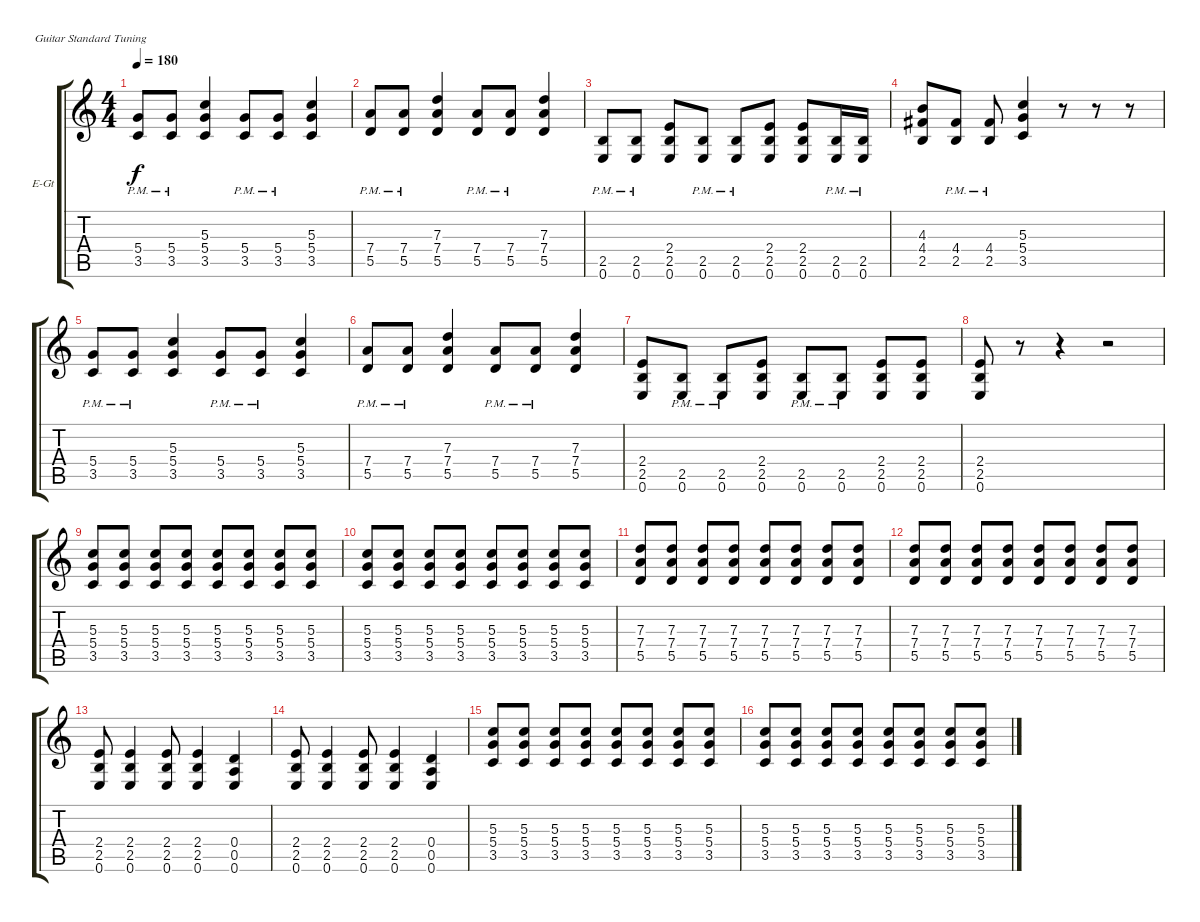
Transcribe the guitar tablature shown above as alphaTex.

\defaultSystemsLayout 4
\bracketExtendMode groupsimilarinstruments
\firstSystemTrackNameOrientation horizontal
\otherSystemsTrackNameOrientation horizontal
\track ("Ритм Гитара" "E-Gt") {instrument distortionguitar}
\staff {score tabs}
\tuning (E4 B3 G3 D3 A2 E2)
\ts (4 4)
\tempo 180
\clef g2
\ks c
(3.5{pm} 5.4).8{dy f} (3.5{pm} 5.4).8 (3.5 5.4 5.3).4 (3.5{pm} 5.4).8 (3.5{pm} 5.4).8 (3.5 5.4 5.3).4 |
(7.4{pm} 5.5).8 (7.4{pm} 5.5).8 (7.3 7.4 5.5).4 (7.4{pm} 5.5).8 (7.4{pm} 5.5).8 (7.3 7.4 5.5).4 |
(0.6{pm} 2.5{pm}).8 (0.6{pm} 2.5{pm}).8 (2.5 0.6 2.4).8 (0.6{pm} 2.5).8 (0.6{pm} 2.5).8 (2.5 0.6 2.4).8 (2.5 0.6 2.4).8 (0.6{pm} 2.5{pm}).16 (0.6{pm} 2.5{pm}).16 |
(2.5 4.4 4.3).8 (4.4{pm} 2.5{pm}).8 (2.5{pm} 4.4{pm}).8 (3.5 5.4 5.3).4 r.8 r.8 r.8 |
(3.5{pm} 5.4).8 (3.5{pm} 5.4).8 (3.5 5.4 5.3).4 (3.5{pm} 5.4).8 (3.5{pm} 5.4).8 (3.5 5.4 5.3).4 |
(7.4{pm} 5.5).8 (7.4{pm} 5.5).8 (7.3 7.4 5.5).4 (7.4{pm} 5.5).8 (7.4{pm} 5.5).8 (7.3 7.4 5.5).4 |
(0.6 2.5 2.4).8 (0.6{pm} 2.5{pm}).8 (2.5{pm} 0.6{pm}).8 (0.6 2.5 2.4).8 (0.6{pm} 2.5{pm}).8 (2.5{pm} 0.6{pm}).8 (2.5 0.6 2.4).8 (0.6 2.5 2.4).8 |
(2.4 2.5 0.6).8 r.8 r.4 r.2 |
(5.3 3.5 5.4).8 (5.3 3.5 5.4).8 (5.3 3.5 5.4).8 (5.3 3.5 5.4).8 (5.3 3.5 5.4).8 (5.3 3.5 5.4).8 (5.3 3.5 5.4).8 (5.3 3.5 5.4).8 |
(5.3 3.5 5.4).8 (5.3 3.5 5.4).8 (5.3 3.5 5.4).8 (5.3 3.5 5.4).8 (5.3 3.5 5.4).8 (5.3 3.5 5.4).8 (5.3 3.5 5.4).8 (5.3 3.5 5.4).8 |
(7.3 7.4 5.5).8 (7.3 7.4 5.5).8 (7.3 7.4 5.5).8 (7.3 7.4 5.5).8 (7.3 7.4 5.5).8 (7.3 7.4 5.5).8 (7.3 7.4 5.5).8 (7.3 7.4 5.5).8 |
(7.3 7.4 5.5).8 (7.3 7.4 5.5).8 (7.3 7.4 5.5).8 (7.3 7.4 5.5).8 (7.3 7.4 5.5).8 (7.3 7.4 5.5).8 (7.3 7.4 5.5).8 (7.3 7.4 5.5).8 |
(2.4 2.5 0.6).8 (2.4 2.5 0.6).4 (2.4 2.5 0.6).8 (2.4 2.5 0.6).4 (0.4 0.5 0.6).4 |
(2.4 2.5 0.6).8 (2.4 2.5 0.6).4 (2.4 2.5 0.6).8 (2.4 2.5 0.6).4 (0.4 0.5 0.6).4 |
(5.3 3.5 5.4).8 (5.3 3.5 5.4).8 (5.3 3.5 5.4).8 (5.3 3.5 5.4).8 (5.3 3.5 5.4).8 (5.3 3.5 5.4).8 (5.3 3.5 5.4).8 (5.3 3.5 5.4).8 |
(5.3 3.5 5.4).8 (5.3 3.5 5.4).8 (5.3 3.5 5.4).8 (5.3 3.5 5.4).8 (5.3 3.5 5.4).8 (5.3 3.5 5.4).8 (5.3 3.5 5.4).8 (5.3 3.5 5.4).8
